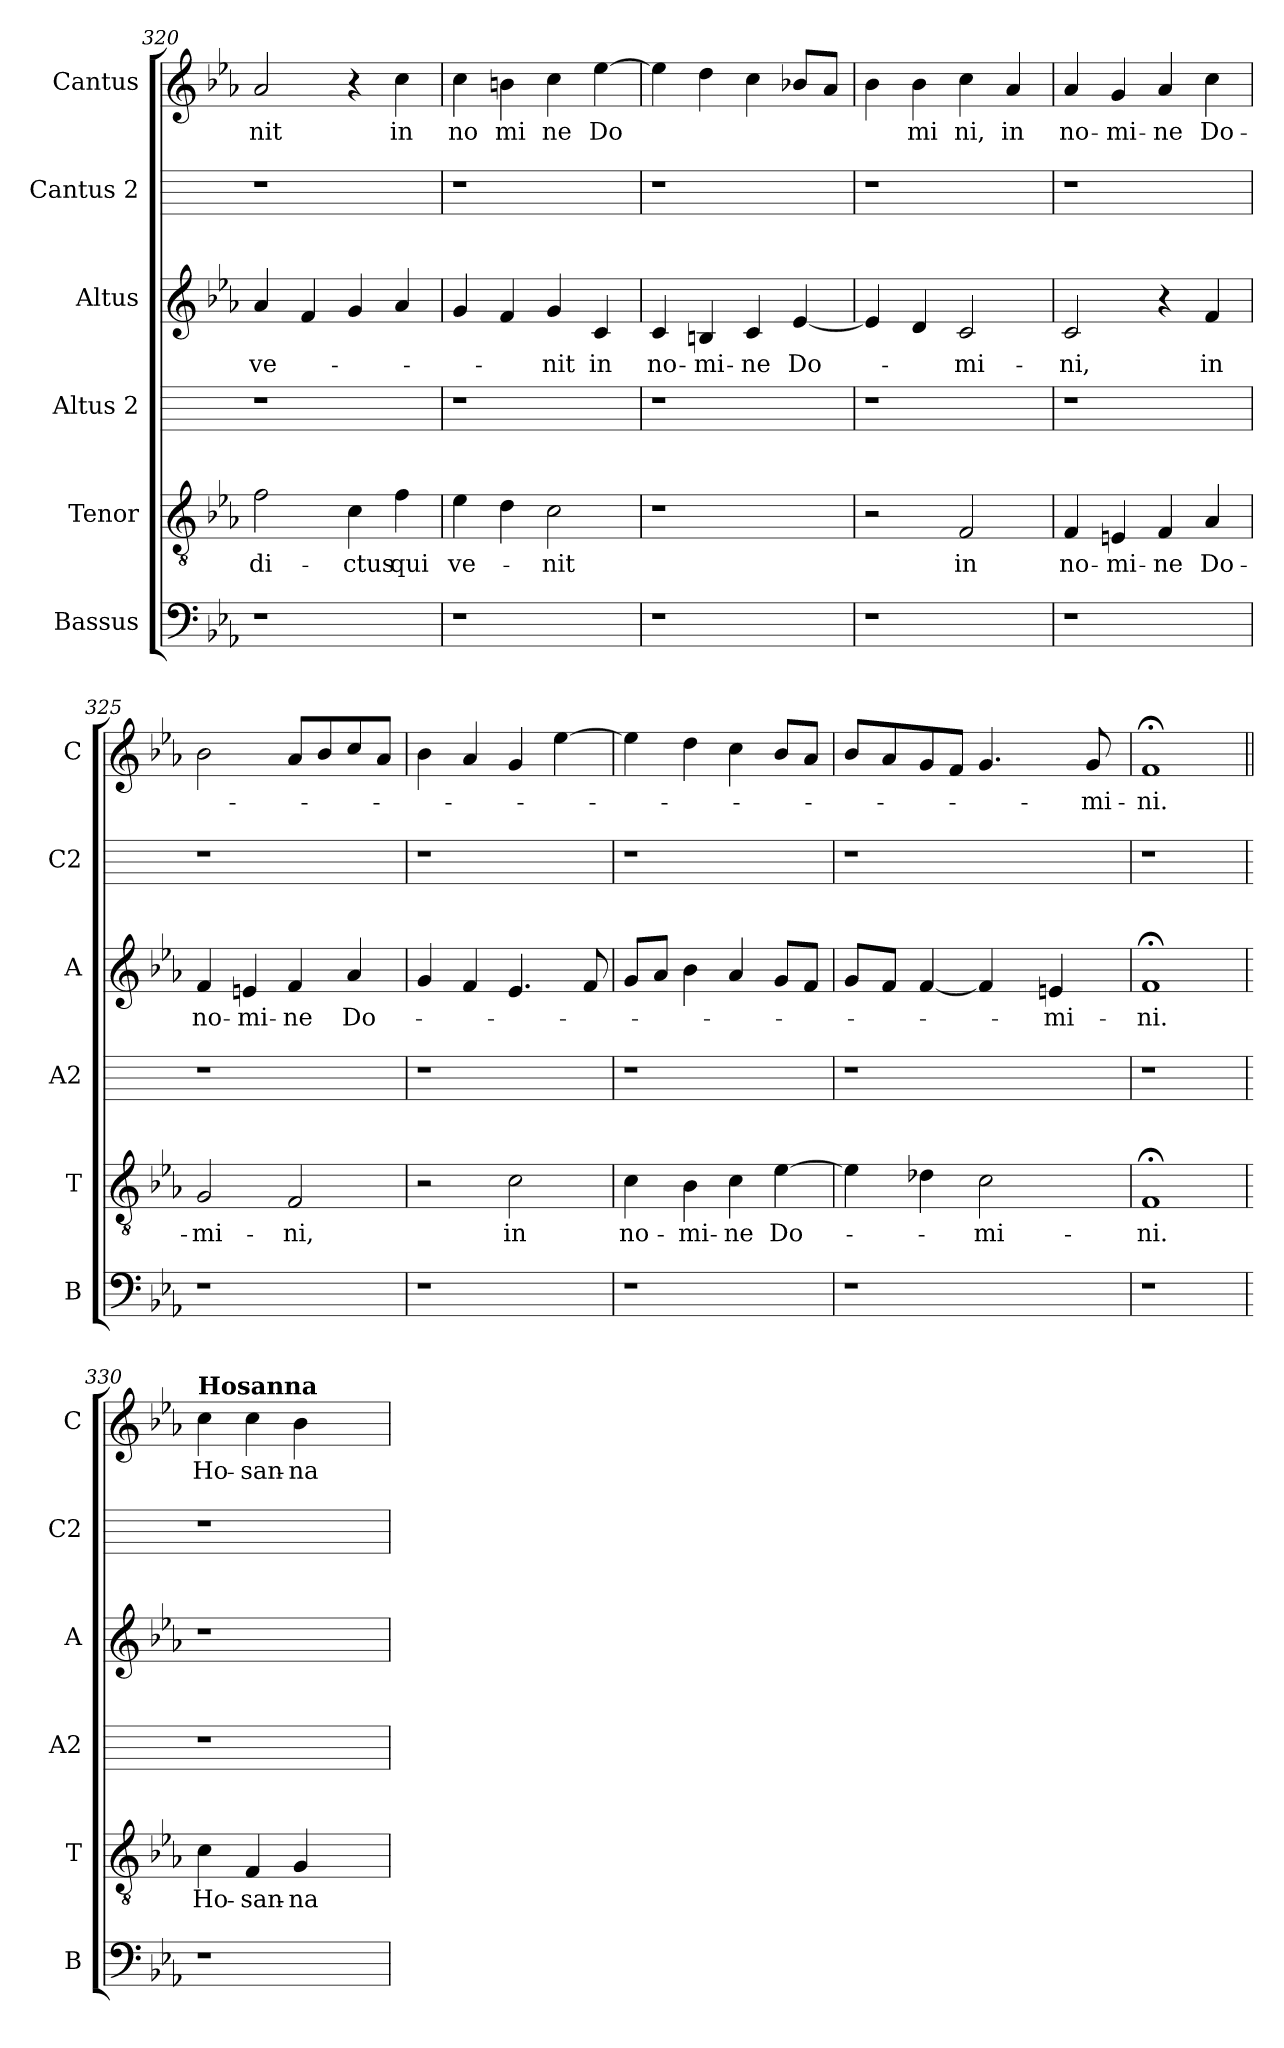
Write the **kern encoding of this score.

**kern	**kern	**text	**kern	**kern	**text	**kern	**kern	**text
*part6	*part5	*part5	*part4	*part3	*part3	*part2	*part1	*part1
*staff6	*staff5	*staff5	*staff4	*staff3	*staff3	*staff2	*staff1	*staff1
*I"Bassus	*I"Tenor	*	*I"Altus 2	*I"Altus	*	*I"Cantus 2	*I"Cantus	*
*I'B	*I'T	*	*I'A2	*I'A	*	*I'C2	*I'C	*
!!LO:LB:g=z
*clefF4	*clefGv2	*	*	*clefG2	*	*	*clefG2	*
*k[b-e-a-]	*k[b-e-a-]	*	*	*k[b-e-a-]	*	*	*k[b-e-a-]	*
*E-:	*E-:	*	*	*E-:	*	*	*E-:	*
=320	=320	=320	=320	=320	=320	=320	=320	=320
!	!	!LO:LY:b:cj	!	!	!LO:LY:b:cj	!	!	!LO:LY:b:cj
1r	2f\	-di-	1r	4a-/	ve-	1r	2a-/	-nit
.	.	.	.	4f/	.	.	.	.
!	!	!LO:LY:b:cj	!	!	!	!	!	!
.	4c\	-ctus	.	4g/	.	.	4r	.
!	!	!LO:LY:b:cj	!	!	!	!	!	!LO:LY:b:cj
.	4f\	qui	.	4a-/	.	.	4cc\	in
=321	=321	=321	=321	=321	=321	=321	=321	=321
!	!	!LO:LY:b:cj	!	!	!	!	!	!LO:LY:b:cj
1r	4e-\	ve-	1r	4g/	.	1r	4cc\	no
!	!	!	!	!	!	!	!	!LO:LY:b:cj
.	4d\	.	.	4f/	.	.	4bn\	mi
!	!	!LO:LY:b:cj	!	!	!LO:LY:b:cj	!	!	!LO:LY:b:cj
.	2c\	-nit	.	4g/	-nit	.	4cc\	ne
!	!	!	!	!	!LO:LY:b:cj	!	!	!LO:LY:b
.	.	.	.	4c/	in	.	[>4ee-\	Do
=322	=322	=322	=322	=322	=322	=322	=322	=322
!	!	!	!	!	!LO:LY:b:cj	!	!	!
1r	1r	.	1r	4c/	no-	1r	4ee-\]	.
!	!	!	!	!	!LO:LY:b:cj	!	!	!
.	.	.	.	4Bn/	-mi-	.	4dd\	.
!	!	!	!	!	!LO:LY:b:cj	!	!	!
.	.	.	.	4c/	-ne	.	4cc\	.
!	!	!	!	!	!LO:LY:b	!	!	!
.	.	.	.	[<4e-/	Do-	.	8b-X/L	.
.	.	.	.	.	.	.	8a-/J	.
=323	=323	=323	=323	=323	=323	=323	=323	=323
1r	2r	.	1r	4e-/]	.	1r	4b-\	.
!	!	!	!	!	!	!	!	!LO:LY:b:cj
.	.	.	.	4d/	.	.	4b-\	mi
!	!	!LO:LY:b:cj	!	!	!LO:LY:b:cj	!	!	!LO:LY:b:cj
.	2F/	in	.	2c/	-mi-	.	4cc\	ni,
!	!	!	!	!	!	!	!	!LO:LY:b:cj
.	.	.	.	.	.	.	4a-/	in
!!LO:PB:g=z
=324	=324	=324	=324	=324	=324	=324	=324	=324
!	!	!LO:LY:b:cj	!	!	!LO:LY:b:cj	!	!	!LO:LY:b:cj
1r	4F/	no-	1r	2c/	-ni,	1r	4a-/	no-
!	!	!LO:LY:b:cj	!	!	!	!	!	!LO:LY:b:cj
.	4En/	-mi-	.	.	.	.	4g/	-mi-
!	!	!LO:LY:b:cj	!	!	!	!	!	!LO:LY:b:cj
.	4F/	-ne	.	4r	.	.	4a-/	-ne
!	!	!LO:LY:b:cj	!	!	!LO:LY:b:cj	!	!	!LO:LY:b
.	4A-/	Do-	.	4f/	in	.	4cc\	Do-
=325	=325	=325	=325	=325	=325	=325	=325	=325
!	!	!LO:LY:b:cj	!	!	!LO:LY:b:cj	!	!	!
1r	2G/	-mi-	1r	4f/	no-	1r	2b-\	.
!	!	!	!	!	!LO:LY:b:cj	!	!	!
.	.	.	.	4en/	-mi-	.	.	.
!	!	!LO:LY:b:cj	!	!	!LO:LY:b:cj	!	!	!
.	2F/	-ni,	.	4f/	-ne	.	8a-/L	.
.	.	.	.	.	.	.	8b-/	.
!	!	!	!	!	!LO:LY:b	!	!	!
.	.	.	.	4a-/	Do-	.	8cc/	.
.	.	.	.	.	.	.	8a-/J	.
=326	=326	=326	=326	=326	=326	=326	=326	=326
1r	2r	.	1r	4g/	.	1r	4b-\	.
.	.	.	.	4f/	.	.	4a-/	.
!	!	!LO:LY:b:cj	!	!	!	!	!	!
.	2c\	in	.	4.e-/	.	.	4g/	.
.	.	.	.	.	.	.	[>4ee-\	.
.	.	.	.	8f/	.	.	.	.
=327	=327	=327	=327	=327	=327	=327	=327	=327
!	!	!LO:LY:b:cj	!	!	!	!	!	!
1r	4c\	no-	1r	8g/L	.	1r	4ee-\]	.
.	.	.	.	8a-/J	.	.	.	.
!	!	!LO:LY:b:cj	!	!	!	!	!	!
.	4B-\	-mi-	.	4b-\	.	.	4dd\	.
!	!	!LO:LY:b:cj	!	!	!	!	!	!
.	4c\	-ne	.	4a-/	.	.	4cc\	.
!	!	!LO:LY:b	!	!	!	!	!	!
.	[>4e-\	Do-	.	8g/L	.	.	8b-/L	.
.	.	.	.	8f/J	.	.	8a-/J	.
!!LO:LB:g=z
=328	=328	=328	=328	=328	=328	=328	=328	=328
*	*	*	*	*^	*	*	*^	*
1r	4e-\]	.	1r	8g/L	16.ryy	.	1r	8b-/L	8ryy	.
.	.	.	.	.	2ryy	.	.	.	.	.
.	.	.	.	8f/J	.	.	.	8a-/	32ryy	.
.	.	.	.	.	.	.	.	.	2ryy	.
.	4d-X\	.	.	[<4f/	.	.	.	8g/	.	.
.	.	.	.	.	.	.	.	8f/J	.	.
!	!	!LO:LY:b:cj	!	!	!	!	!	!	!	!
.	2c\	-mi-	.	4f/]	.	.	.	4.g/	.	.
.	.	.	.	.	4ryy	.	.	.	.	.
.	.	.	.	.	.	.	.	.	4ryy	.
!	!	!	!	!	!	!LO:LY:b:cj	!	!	!	!
.	.	.	.	4en/	.	-mi-	.	.	.	.
.	.	.	.	.	8ryy	.	.	.	.	.
!	!	!	!	!	!	!	!	!	!	!LO:LY:b:cj
.	.	.	.	.	.	.	.	8g/	.	-mi-
.	.	.	.	.	.	.	.	.	16.ryy	.
.	.	.	.	.	32ryy	.	.	.	.	.
=329	=329	=329	=329	=329	=329	=329	=329	=329	=329	=329
!	!	!LO:LY:b:cj	!	!	!	!LO:LY:b:cj	!	!	!	!LO:LY:b:cj
*	*	*	*	*v	*v	*	*	*v	*v	*
1r	1F;<	-ni.	1r	1f;<	-ni.	1r	1f;<	-ni.
=330	=330	=330||	=330	=330	=330||	=330	=330||	=330||
!	!	!	!	!	!	!	!LO:TX:a:B:t=Hosanna	!
!LO:N:vis=1	!	!LO:LY:b:cj	!	!LO:N:vis=1	!	!	!	!LO:LY:b:cj
1r	4c\	Ho-	1r	1r	.	1r	4cc\	Ho-
!	!	!LO:LY:b:cj	!	!	!	!	!	!LO:LY:b:cj
.	4F/	-san-	.	.	.	.	4cc\	-san-
!	!	!LO:LY:b:cj	!	!	!	!	!	!LO:LY:b:cj
.	4G/	-na	.	.	.	.	4b-\	-na
.	4ryy	.	.	.	.	.	4ryy	.
=	=	=	=	=	=	=	=	=
*-	*-	*-	*-	*-	*-	*-	*-	*-
